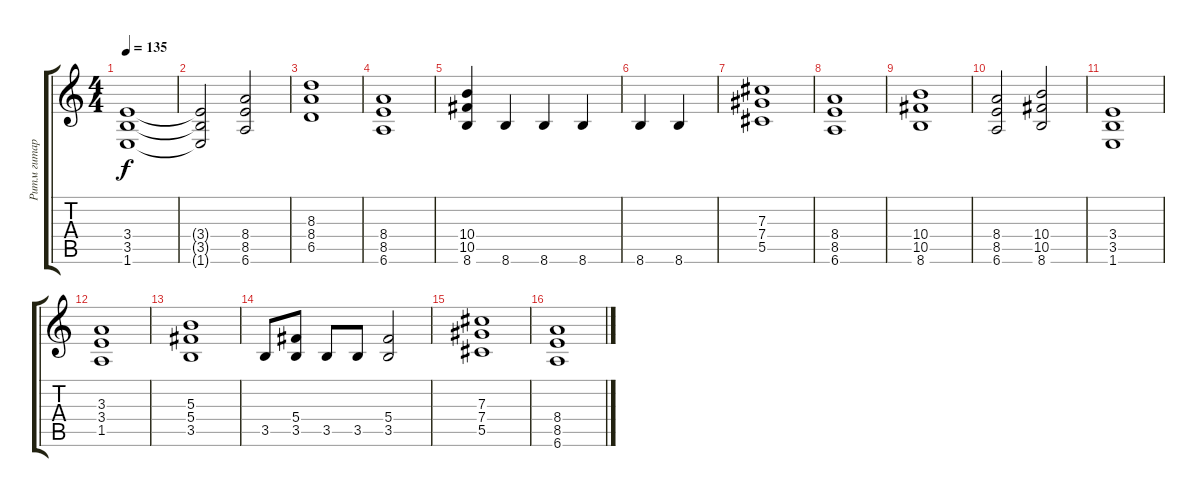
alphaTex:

\track ("Ритм гитара" "Ритм гитар") {instrument distortionguitar}
\staff {score tabs}
\tuning (Eb4 Bb3 Gb3 Db3 Ab2 Eb2) {hide}
\ts (4 4)
\tempo 135
\clef g2
\ks c
(3.4 3.5 1.6).1{dy f} |
(3.4{t} 3.5{t} 1.6{t}).2 (8.4 8.5 6.6).2 |
(8.3 8.4 6.5).1 |
(8.4 8.5 6.6).1 |
(10.4 10.5 8.6).4 8.6.4 8.6.4 8.6.4 |
8.6.4 8.6.4 |
(7.3 7.4 5.5).1 |
(8.4 8.5 6.6).1 |
(10.4 10.5 8.6).1 |
(8.4 8.5 6.6).2 (10.4 10.5 8.6).2 |
(3.4 3.5 1.6).1 |
(3.3 3.4 1.5).1 |
(5.3 5.4 3.5).1 |
3.5.8 (5.4 3.5).8 3.5.8 3.5.8 (5.4 3.5).2 |
(7.3 7.4 5.5).1 |
(8.4 8.5 6.6).1
